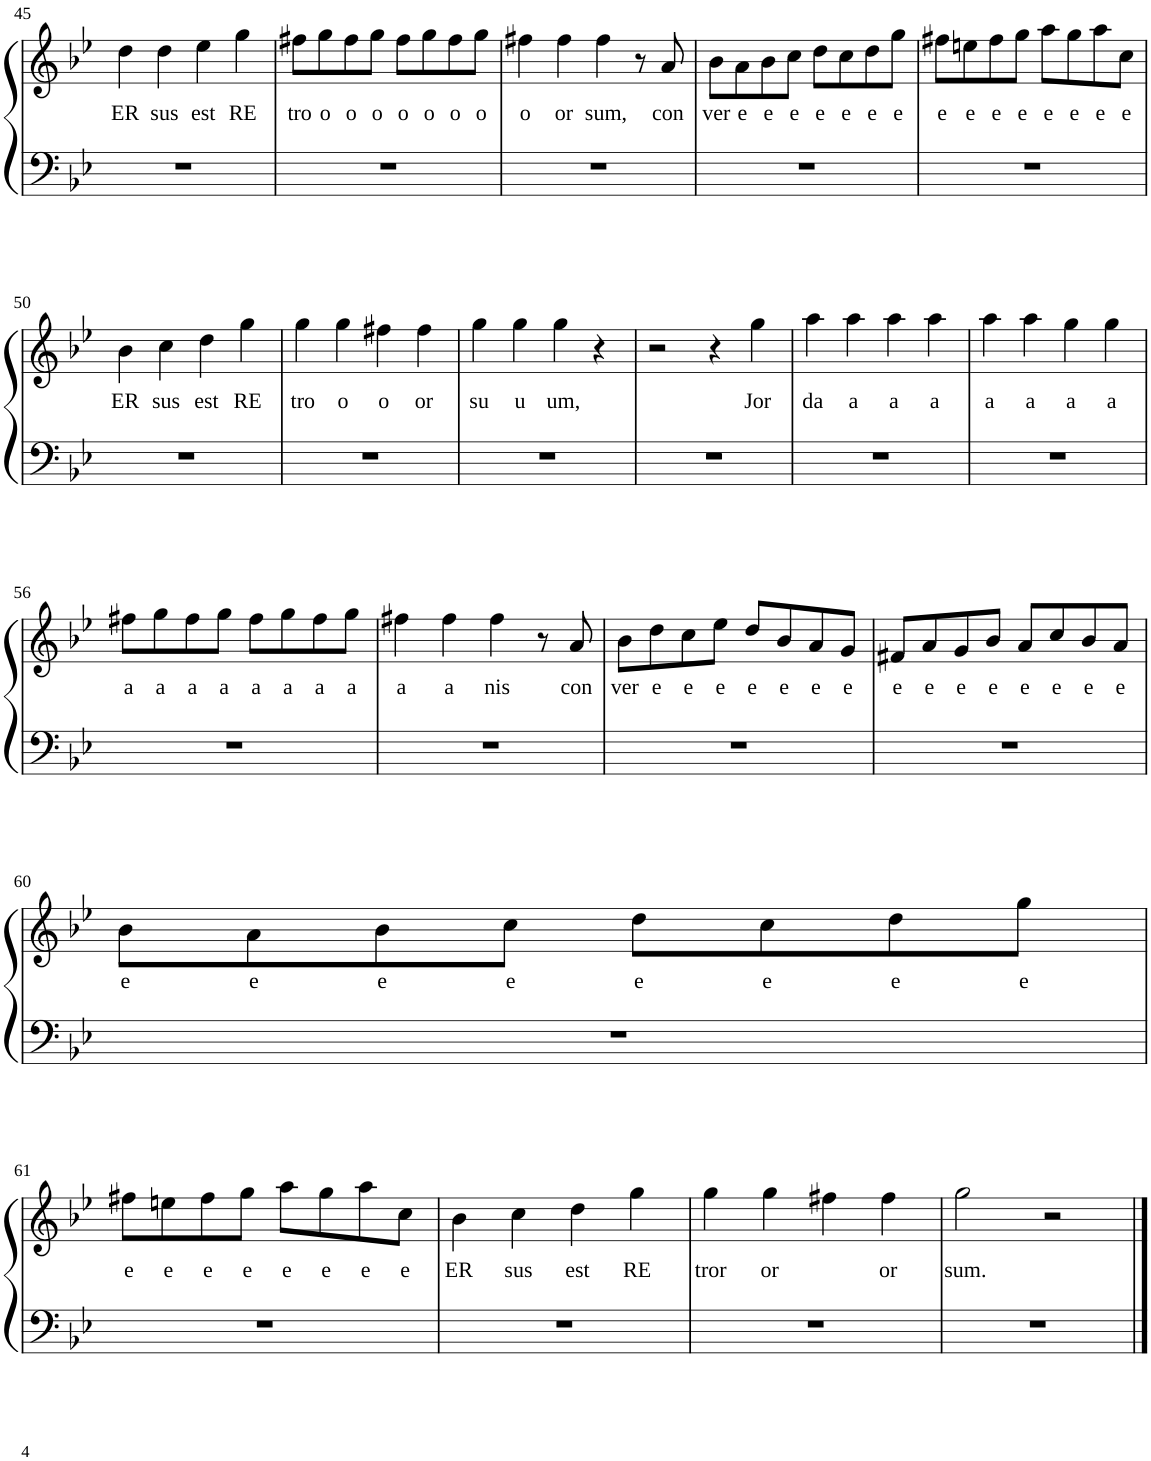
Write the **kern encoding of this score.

**kern	**kern	**text
*part1	*part1	*part1
*staff2	*staff1	*staff1
*I"Piano	*	*
*I'Pno	*	*
!!LO:PB:g=z
*clefF4	*clefG2	*
*k[b-e-]	*k[b-e-]	*
*B-:	*B-:	*
*M4/4	*M4/4	*
*met(c)	*met(c)	*
=45	=45	=45
!	!	!LO:LY:b
1r	4dd\	ER
!	!	!LO:LY:b
.	4dd\	sus
!	!	!LO:LY:b
.	4ee-\	est
!	!	!LO:LY:b
.	4gg\	RE
=46	=46	=46
!	!	!LO:LY:b
1r	8ff#X\L	tro
!	!	!LO:LY:b
.	8gg\	o
!	!	!LO:LY:b
.	8ff#\	o
!	!	!LO:LY:b
.	8gg\J	o
!	!	!LO:LY:b
.	8ff#\L	o
!	!	!LO:LY:b
.	8gg\	o
!	!	!LO:LY:b
.	8ff#\	o
!	!	!LO:LY:b
.	8gg\J	o
=47	=47	=47
!	!	!LO:LY:b
1r	4ff#X\	o
!	!	!LO:LY:b
.	4ff#\	or
!	!	!LO:LY:b
.	4ff#\	sum,
.	8r	.
!	!	!LO:LY:b
.	8a/	con
=48	=48	=48
!	!	!LO:LY:b
1r	8b-\L	ver
!	!	!LO:LY:b
.	8a\	e
!	!	!LO:LY:b
.	8b-\	e
!	!	!LO:LY:b
.	8cc\J	e
!	!	!LO:LY:b
.	8dd\L	e
!	!	!LO:LY:b
.	8cc\	e
!	!	!LO:LY:b
.	8dd\	e
!	!	!LO:LY:b
.	8gg\J	e
=49	=49	=49
!	!	!LO:LY:b
1r	8ff#X\L	e
!	!	!LO:LY:b
.	8een\	e
!	!	!LO:LY:b
.	8ff#\	e
!	!	!LO:LY:b
.	8gg\J	e
!	!	!LO:LY:b
.	8aa\L	e
!	!	!LO:LY:b
.	8gg\	e
!	!	!LO:LY:b
.	8aa\	e
!	!	!LO:LY:b
.	8cc\J	e
!!LO:LB:g=z
=50	=50	=50
!	!	!LO:LY:b
1r	4b-\	ER
!	!	!LO:LY:b
.	4cc\	sus
!	!	!LO:LY:b
.	4dd\	est
!	!	!LO:LY:b
.	4gg\	RE
=51	=51	=51
!	!	!LO:LY:b
1r	4gg\	tro
!	!	!LO:LY:b
.	4gg\	o
!	!	!LO:LY:b
.	4ff#X\	o
!	!	!LO:LY:b
.	4ff#\	or
=52	=52	=52
!	!	!LO:LY:b
1r	4gg\	su
!	!	!LO:LY:b
.	4gg\	u
!	!	!LO:LY:b
.	4gg\	um,
.	4r	.
=53	=53	=53
1r	2r	.
.	4r	.
!	!	!LO:LY:b
.	4gg\	Jor
=54	=54	=54
!	!	!LO:LY:b
1r	4aa\	da
!	!	!LO:LY:b
.	4aa\	a
!	!	!LO:LY:b
.	4aa\	a
!	!	!LO:LY:b
.	4aa\	a
=55	=55	=55
!	!	!LO:LY:b
1r	4aa\	a
!	!	!LO:LY:b
.	4aa\	a
!	!	!LO:LY:b
.	4gg\	a
!	!	!LO:LY:b
.	4gg\	a
!!LO:LB:g=z
=56	=56	=56
!	!	!LO:LY:b
1r	8ff#X\L	a
!	!	!LO:LY:b
.	8gg\	a
!	!	!LO:LY:b
.	8ff#\	a
!	!	!LO:LY:b
.	8gg\J	a
!	!	!LO:LY:b
.	8ff#\L	a
!	!	!LO:LY:b
.	8gg\	a
!	!	!LO:LY:b
.	8ff#\	a
!	!	!LO:LY:b
.	8gg\J	a
=57	=57	=57
!	!	!LO:LY:b
1r	4ff#X\	a
!	!	!LO:LY:b
.	4ff#\	a
!	!	!LO:LY:b
.	4ff#\	nis
.	8r	.
!	!	!LO:LY:b
.	8a/	con
=58	=58	=58
!	!	!LO:LY:b
1r	8b-\L	ver
!	!	!LO:LY:b
.	8dd\	e
!	!	!LO:LY:b
.	8cc\	e
!	!	!LO:LY:b
.	8ee-\J	e
!	!	!LO:LY:b
.	8dd/L	e
!	!	!LO:LY:b
.	8b-/	e
!	!	!LO:LY:b
.	8a/	e
!	!	!LO:LY:b
.	8g/J	e
=59	=59	=59
!	!	!LO:LY:b
1r	8f#X/L	e
!	!	!LO:LY:b
.	8a/	e
!	!	!LO:LY:b
.	8g/	e
!	!	!LO:LY:b
.	8b-/J	e
!	!	!LO:LY:b
.	8a/L	e
!	!	!LO:LY:b
.	8cc/	e
!	!	!LO:LY:b
.	8b-/	e
!	!	!LO:LY:b
.	8a/J	e
!!LO:LB:g=z
=60	=60	=60
!	!	!LO:LY:b
1r	8b-\L	e
!	!	!LO:LY:b
.	8a\	e
!	!	!LO:LY:b
.	8b-\	e
!	!	!LO:LY:b
.	8cc\J	e
!	!	!LO:LY:b
.	8dd\L	e
!	!	!LO:LY:b
.	8cc\	e
!	!	!LO:LY:b
.	8dd\	e
!	!	!LO:LY:b
.	8gg\J	e
!!LO:LB:g=z
=61	=61	=61
!	!	!LO:LY:b
1r	8ff#X\L	e
!	!	!LO:LY:b
.	8een\	e
!	!	!LO:LY:b
.	8ff#\	e
!	!	!LO:LY:b
.	8gg\J	e
!	!	!LO:LY:b
.	8aa\L	e
!	!	!LO:LY:b
.	8gg\	e
!	!	!LO:LY:b
.	8aa\	e
!	!	!LO:LY:b
.	8cc\J	e
=62	=62	=62
!	!	!LO:LY:b
1r	4b-\	ER
!	!	!LO:LY:b
.	4cc\	sus
!	!	!LO:LY:b
.	4dd\	est
!	!	!LO:LY:b
.	4gg\	RE
=63	=63	=63
!	!	!LO:LY:b
1r	4gg\	tror
!	!	!LO:LY:b
.	4gg\	or
.	4ff#X\	.
!	!	!LO:LY:b
.	4ff#\	or
=64	=64	=64
!	!	!LO:LY:b
1r	2gg\	sum.
.	2r	.
==	==	==
*-	*-	*-
